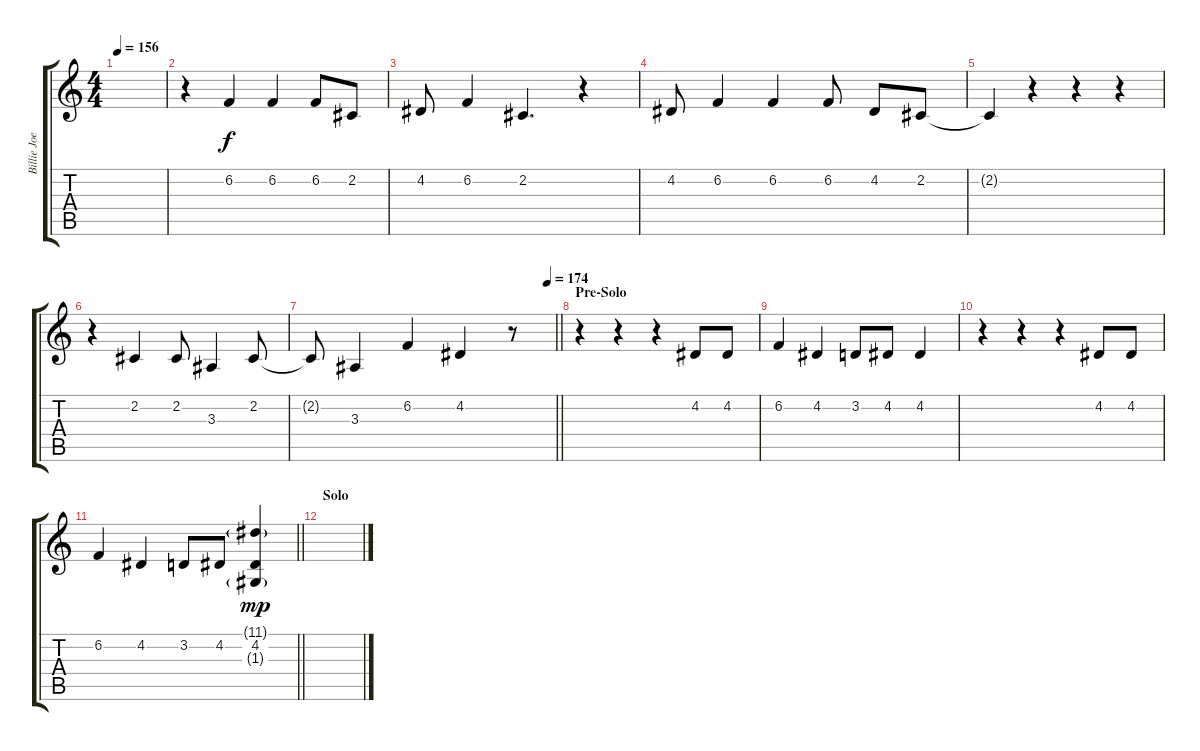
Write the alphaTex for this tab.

\track ("Billie Joe Armstrong - Vocals" "Billie Joe") {instrument altosax}
\staff {score tabs}
\tuning (E4 B3 G3 D3 A2 E2) {hide}
\ts (4 4)
\tempo 156
\clef g2
\ks c
|
r.4 6.2.4 6.2.4 6.2.8 2.2.8 |
4.2.8 6.2.4 2.2.4{d} r.4 |
4.2.8 6.2.4 6.2.4 6.2.8 4.2.8 2.2.8 |
2.2{t}.4 r.4 r.4 r.4 |
r.4 2.2.4 2.2.8 3.3.4 2.2.8 |
\tempo (174 0.96875)
\barLineRight lightlight
2.2{t}.8 3.3.4 6.2.4 4.2.4 r.8 |
\section ("" "Pre-Solo")
r.4 r.4 r.4 4.2.8 4.2.8 |
6.2.4 4.2.4 3.2.8 4.2.8 4.2.4 |
r.4 r.4 r.4 4.2.8 4.2.8 |
\barLineRight lightlight
6.2.4 4.2.4 3.2.8 4.2.8 (11.1{g} 4.2 1.3{g}).4{dy mp} |
\section ("" "Solo")
